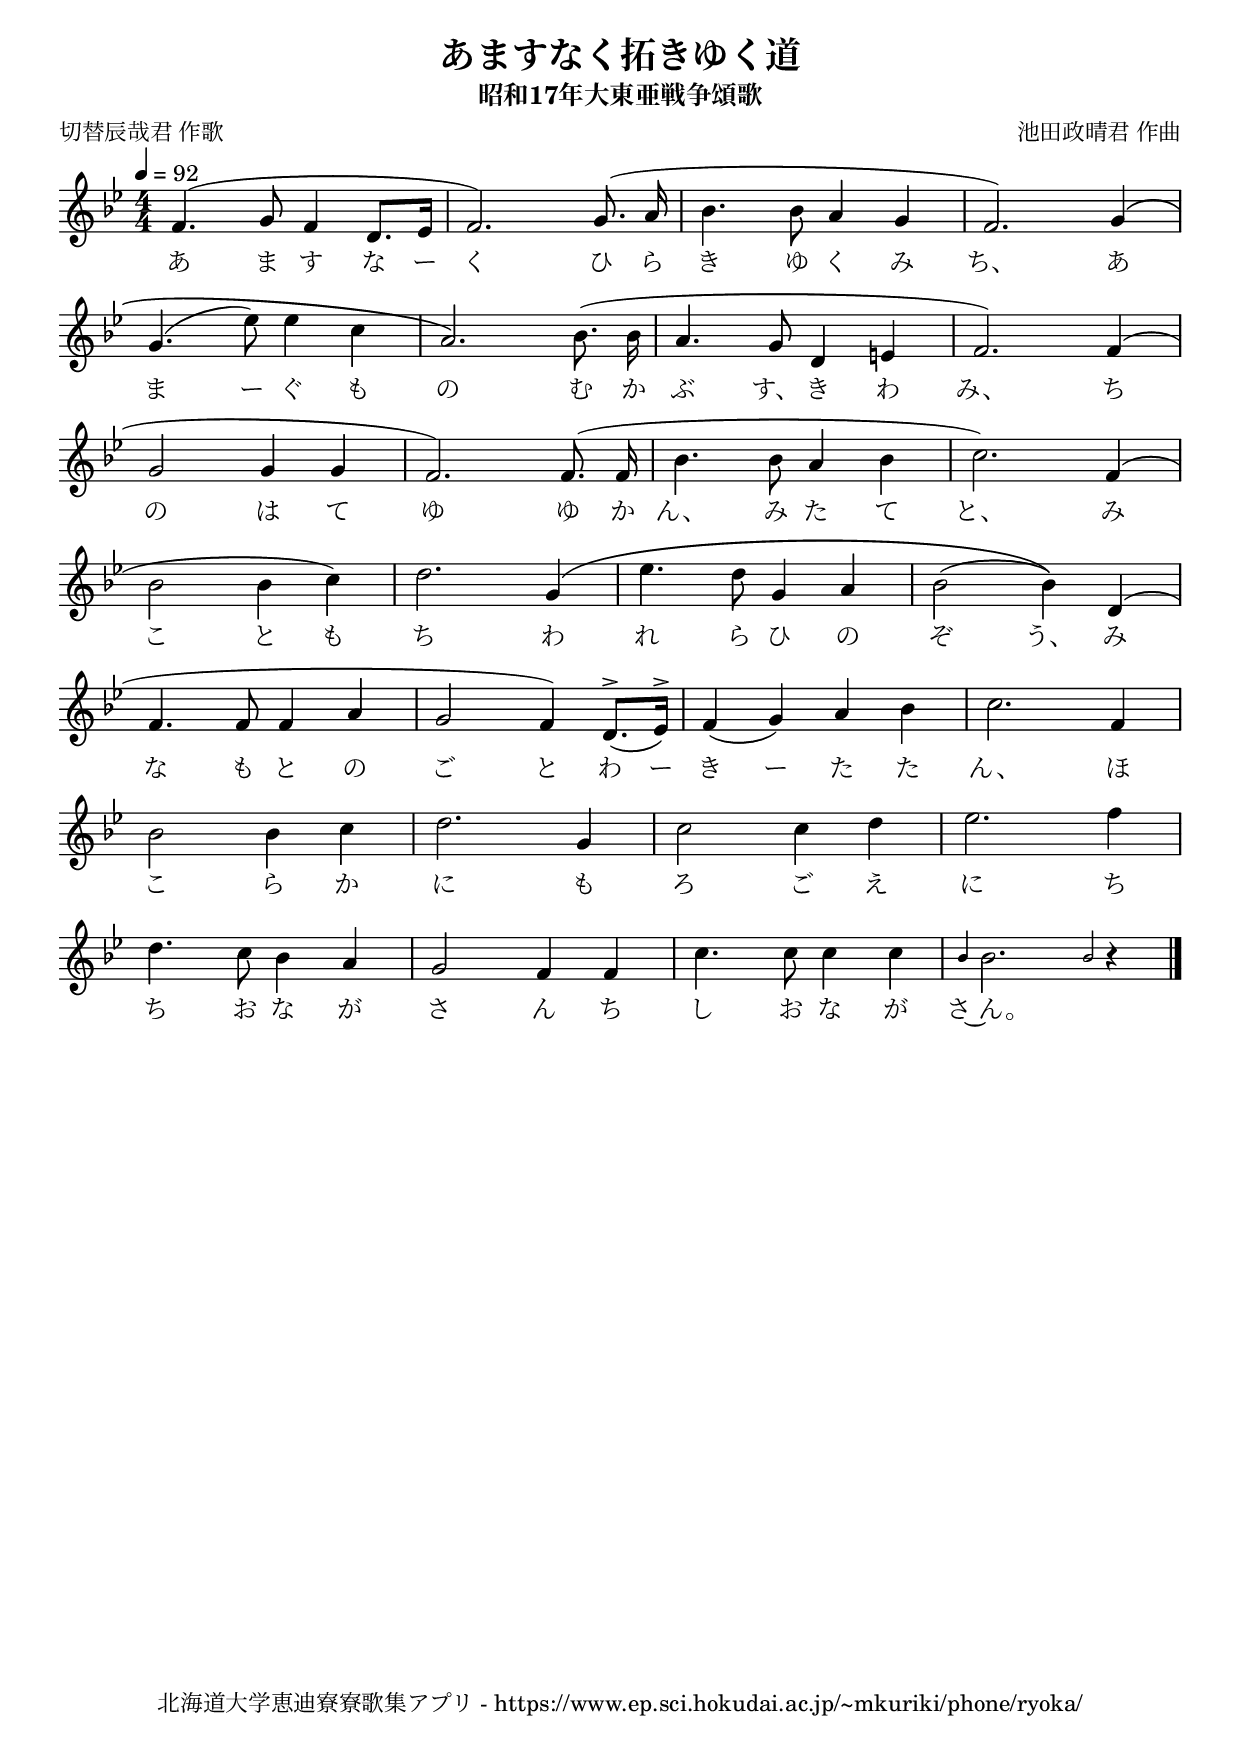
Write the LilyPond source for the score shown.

\version "2.18.2"

\paper {indent = 0}

\header {
  title = "あますなく拓きゆく道"
  subtitle = "昭和17年大東亜戦争頌歌"
  composer = "池田政晴君 作曲"
  poet = "切替辰哉君 作歌"
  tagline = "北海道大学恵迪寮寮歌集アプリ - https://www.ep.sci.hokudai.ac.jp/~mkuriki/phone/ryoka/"
}


melody = \relative c'{
  \tempo 4 = 92
  \autoBeamOff
  \numericTimeSignature
  \override BreathingSign.text = \markup { \musicglyph #"scripts.upedaltoe" } % ブレスの記号指定
  \key g \minor
  \time 4/4
  \slurUp
  \set melismaBusyProperties = #'()
  f4. (g8 f4 d8. [ees16] |
  f2.) g8. (a16 |
  bes4. bes8 a4 g4 |
  f2.) g4 \( | \break
  g4. (ees'8) ees4 c4 |
  a2.\) bes8. (bes16 |
  a4. g8 d4 e4 |
  f2.) f4 ( | \break
  g2 g4 g4 |
  f2. ) f8. (f16 |
  bes4. bes8 a4 bes4 |
  c2.) f,4 ( | \break
  bes2 bes4 c4 ) |
  d2. g,4 \( |
  ees'4. d8 g,4 a4 | 
  bes2 ( bes4 )\) d,4 ( | \break
  f4. f8 f4 a4 |
  g2 f4 ) d8.^> [_(ees16^>)]
  f4 _(g4) a4 bes4 |
  c2. f,4 | \break
  bes2 bes4 c4 |
  d2. g,4 |
  c2 c4 d4 |
  ees2. f4 | \break
  d4. c8 bes4 a4 |
  g2 f4 f4 |
  c'4. c8 c4 c4 |
  \grace { bes4 } bes2. \grace { bes2 } r4 |  
  \bar "|." \break
}

text = \lyricmode {
  あ ま す な ー く ひ ら き ゆ く み ち、 あ
  ま ー ぐ も の む か ぶ す、 き わ み、 ち
  の は て ゆ ゆ か ん、 み た て と、 み
  こ と も ち わ れ ら ひ の ぞ う、 み
  な も と の ご と わ ー き ー た た ん、 ほ
  こ ら か に も ろ ご え に ち
  ち お な が さ ん ち し お な が さ~ん。
}

drum = \drummode{
  
}

\score {
  <<
    % ギターコード
    %{
    \new ChordNames \with {midiInstrument = #"acoustic guitar (nylon)"}{
      \set chordChanges = ##t
      \harmony
    }
    %}
    
    % メロディーライン
    \new Voice = "one"{\melody}
    % 歌詞
    \new Lyrics \lyricsto "one" \text
    % 太鼓
    % \new DrumStaff \with{
    %   \remove "Time_signature_engraver"
    %   drumStyleTable = #percussion-style
    %   \override StaffSymbol.line-count = #1
    %   \hide Stem
    % }
    % \drum
  >>
  
\midi {}
\layout {
  \context {
    \Score
    \remove "Bar_number_engraver"
  }
}

}


